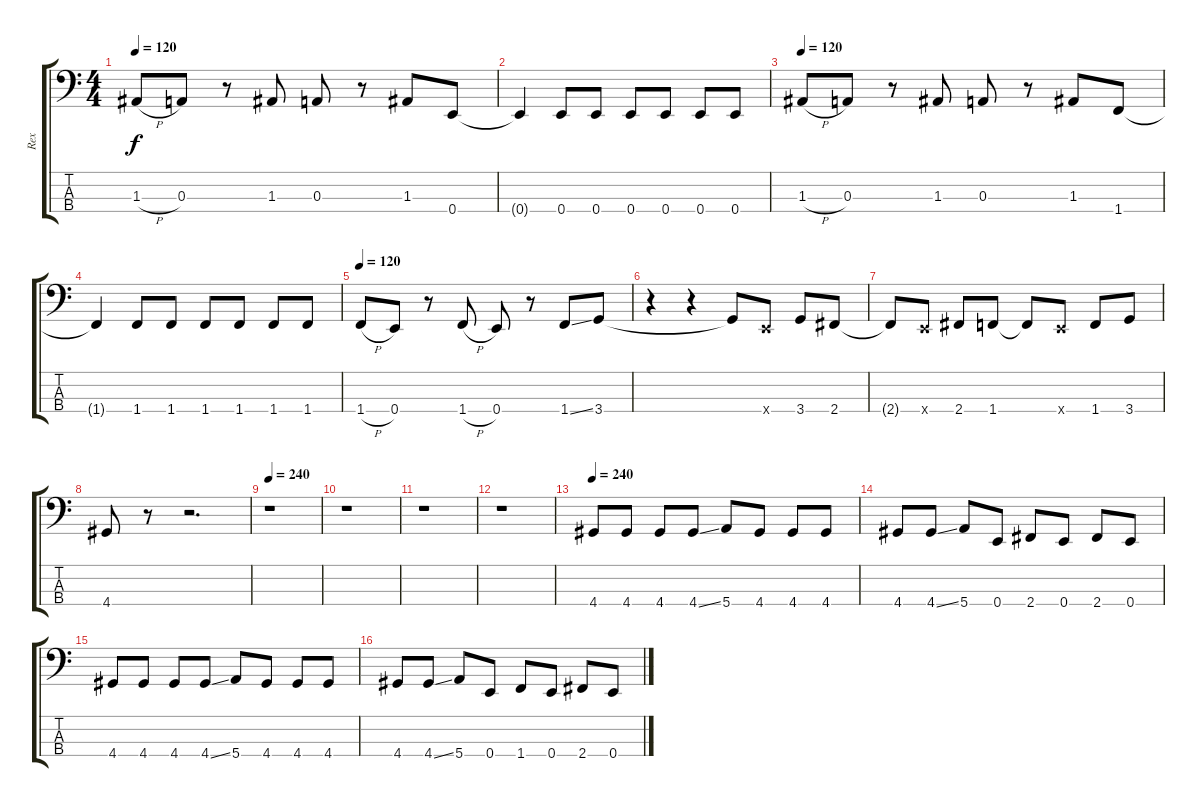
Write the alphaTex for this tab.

\track ("Rex" "Rex") {instrument electricbassfinger}
\staff {score tabs}
\tuning (G2 D2 A1 E1) {hide}
\ts (4 4)
\tempo 120
\clef f4
\ks c
1.3{h}.8{dy f} 0.3.8 r.8 1.3.8 0.3.8 r.8 1.3.8 0.4.8 |
0.4{t}.4 0.4.8 0.4.8 0.4.8 0.4.8 0.4.8 0.4.8 |
\tempo 120
1.3{h}.8 0.3.8 r.8 1.3.8 0.3.8 r.8 1.3.8 1.4.8 |
1.4{t}.4 1.4.8 1.4.8 1.4.8 1.4.8 1.4.8 1.4.8 |
\tempo 120
1.4{h}.8 0.4.8 r.8 1.4{h}.8 0.4.8 r.8 1.4{ss}.8 3.4.8 |
r.4 r.4 3.4{t}.8 0.4{x}.8 3.4.8 2.4.8 |
2.4{t}.8 0.4{x}.8 2.4.8 1.4.8 1.4{t}.8 0.4{x}.8 1.4.8 3.4.8 |
4.4.8 r.8 r.2{d} |
\tempo 240
r.1 |
r.1 |
r.1 |
r.1 |
\tempo 240
4.4.8 4.4.8 4.4.8 4.4{ss}.8 5.4.8 4.4.8 4.4.8 4.4.8 |
4.4.8 4.4{ss}.8 5.4.8 0.4.8 2.4.8 0.4.8 2.4.8 0.4.8 |
4.4.8 4.4.8 4.4.8 4.4{ss}.8 5.4.8 4.4.8 4.4.8 4.4.8 |
4.4.8 4.4{ss}.8 5.4.8 0.4.8 1.4.8 0.4.8 2.4.8 0.4.8
